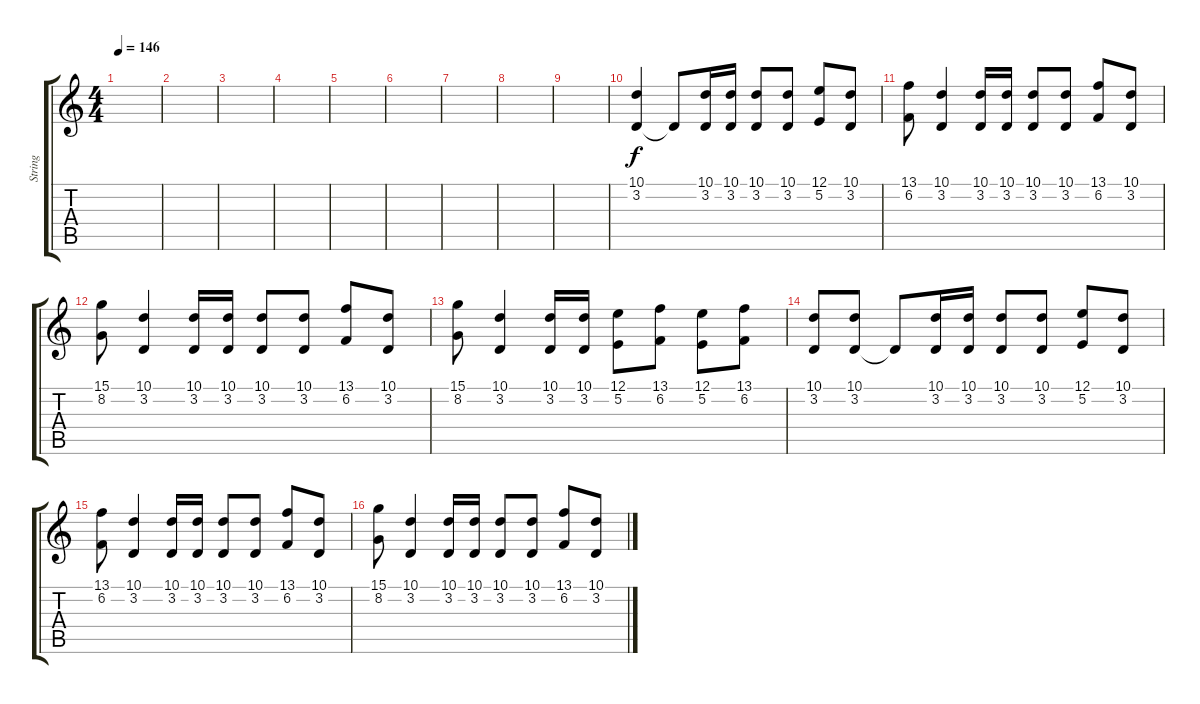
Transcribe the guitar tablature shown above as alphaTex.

\track ("String" "String") {instrument stringensemble1}
\staff {score tabs}
\tuning (E4 B3 G3 D3 A2 E2) {hide}
\ts (4 4)
\tempo 146
\clef g2
\ks c
|
|
|
|
|
|
|
|
|
(10.1 3.2).4 3.2{t}.8 (10.1 3.2).16 (10.1 3.2).16 (10.1 3.2).8 (10.1 3.2).8 (12.1 5.2).8 (10.1 3.2).8 |
(13.1 6.2).8 (10.1 3.2).4 (10.1 3.2).16 (10.1 3.2).16 (10.1 3.2).8 (10.1 3.2).8 (13.1 6.2).8 (10.1 3.2).8 |
(15.1 8.2).8 (10.1 3.2).4 (10.1 3.2).16 (10.1 3.2).16 (10.1 3.2).8 (10.1 3.2).8 (13.1 6.2).8 (10.1 3.2).8 |
(15.1 8.2).8 (10.1 3.2).4 (10.1 3.2).16 (10.1 3.2).16 (12.1 5.2).8 (13.1 6.2).8 (12.1 5.2).8 (13.1 6.2).8 |
(10.1 3.2).8 (10.1 3.2).8 3.2{t}.8 (10.1 3.2).16 (10.1 3.2).16 (10.1 3.2).8 (10.1 3.2).8 (12.1 5.2).8 (10.1 3.2).8 |
(13.1 6.2).8 (10.1 3.2).4 (10.1 3.2).16 (10.1 3.2).16 (10.1 3.2).8 (10.1 3.2).8 (13.1 6.2).8 (10.1 3.2).8 |
(15.1 8.2).8 (10.1 3.2).4 (10.1 3.2).16 (10.1 3.2).16 (10.1 3.2).8 (10.1 3.2).8 (13.1 6.2).8 (10.1 3.2).8
